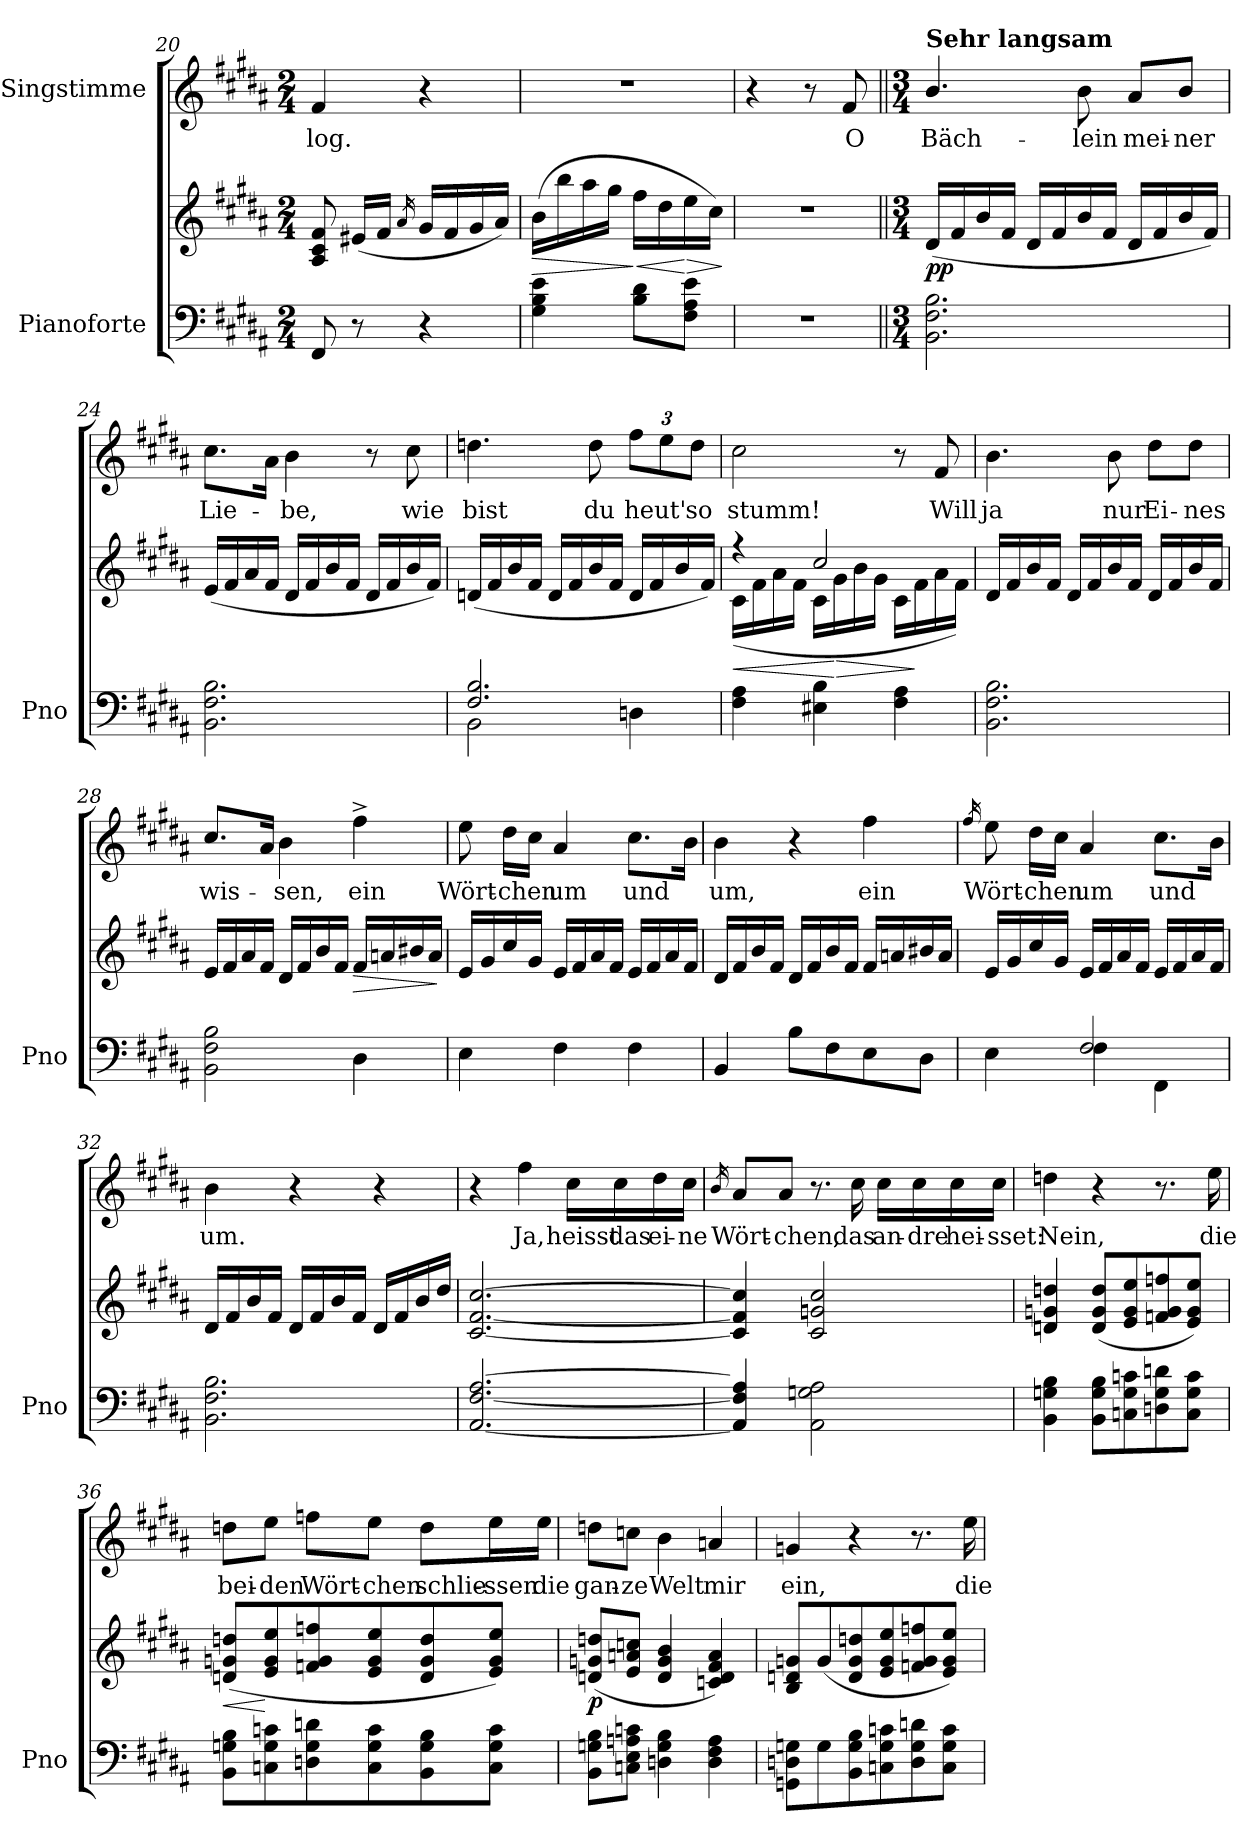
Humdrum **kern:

**kern	**kern	**dynam	**kern	**text
*part2	*part2	*part2	*part1	*part1
*staff3	*staff2	*staff2/3	*staff1	*staff1
*I"Pianoforte	*	*	*I"Singstimme	*
*I'Pno	*	*	*	*
*clefF4	*clefG2	*	*clefG2	*
*k[f#c#g#d#a#]	*k[f#c#g#d#a#]	*	*k[f#c#g#d#a#]	*
*M2/4	*M2/4	*	*M2/4	*
=20	=20	=20	=20	=20
!	!	!	!	!LO:LY:b
8FF#/	8A#/ 8c#/ 8f#/	.	4f#/	log.
8r	(<16e#X/LL	.	.	.
.	16f#/JJ	.	.	.
.	16qa#/	.	.	.
4r	16g#/LL	.	4r	.
.	16f#/	.	.	.
.	16g#/	.	.	.
.	16a#/JJ)	.	.	.
=21	=21	=21	=21	=21
!	!	!LO:HP:b	!	!
4G#\ 4B\ 4e\	(>16b\LL	>	2r	.
.	16bb\	.	.	.
.	16aa#\	.	.	.
.	16gg#\JJ	.	.	.
!	!	!LO:HP:n=1:b	!	!
8B\ 8d#\L	16ff#\LL	] <	.	.
.	16dd#\	.	.	.
!	!	!LO:HP:n=1:b	!	!
8F#\ 8A#\ 8e\J	16ee\	[ >	.	.
.	16cc#\JJ)	.	.	.
.	.	]	.	.
=22	=22	=22	=22	=22
2r	2r	.	4r	.
.	.	.	8r	.
!	!	!	!	!LO:LY:b
.	.	.	8f#/	O
!!LO:PB:g=z
=23||	=23||	=23||	=23||	=23||
*M3/4	*M3/4	*	*M3/4	*
*	*	*	*MM35	*
!	!	!	!LO:TX:a:B:t=Sehr langsam	!
!	!	!LO:DY:b	!	!LO:LY:b
2.BB\ 2.F#\ 2.B\	(<16d#/LL	pp	4.b/	Bäch-
.	16f#/	.	.	.
.	16b/	.	.	.
.	16f#/JJ	.	.	.
.	16d#/LL	.	.	.
.	16f#/	.	.	.
!	!	!	!	!LO:LY:b
.	16b/	.	8b\	-lein
.	16f#/JJ	.	.	.
!	!	!	!	!LO:LY:b
.	16d#/LL	.	8a#/L	mei-
.	16f#/	.	.	.
!	!	!	!	!LO:LY:b
.	16b/	.	8b/J	-ner
.	16f#/JJ)	.	.	.
=24	=24	=24	=24	=24
!	!	!	!	!LO:LY:b
2.BB\ 2.F#\ 2.B\	(<16e/LL	.	8.cc#\L	-Lie-
.	16f#/	.	.	.
.	16a#/	.	.	.
.	16f#/JJ	.	16a#\Jk	.
!	!	!	!	!LO:LY:b
.	16d#/LL	.	4b\	-be,
.	16f#/	.	.	.
.	16b/	.	.	.
.	16f#/JJ	.	.	.
.	16d#/LL	.	8r	.
.	16f#/	.	.	.
!	!	!	!	!LO:LY:b
.	16b/	.	8cc#\	wie
.	16f#/JJ)	.	.	.
=25	=25	=25	=25	=25
*^	*	*	*	*
!	!	!	!	!	!LO:LY:b
2.F#/ 2.B/	2BB\	(<16dn/LL	.	4.ddn\	bist
.	.	16f#/	.	.	.
.	.	16b/	.	.	.
.	.	16f#/JJ	.	.	.
.	.	16d/LL	.	.	.
.	.	16f#/	.	.	.
!	!	!	!	!	!LO:LY:b
.	.	16b/	.	8dd\	du
.	.	16f#/JJ	.	.	.
*	*	*	*	*Xbrackettup	*
!	!	!	!	!	!LO:LY:b
.	4Dn\	16d/LL	.	12ff#\L	heut'
.	.	16f#/	.	.	.
.	.	.	.	12ee\	.
.	.	16b/	.	.	.
!	!	!	!	!	!LO:LY:b
.	.	.	.	12dd\J	so
.	.	16f#/JJ)	.	.	.
*v	*v	*	*	*	*
!!LO:LB:g=z
=26	=26	=26	=26	=26
!	!	!LO:HP:b	!	!LO:LY:b
*	*^	*	*	*
4F#\ 4A#\	4r	(<16c#\LL	<	2cc#\	stumm!
.	.	16f#\	.	.	.
.	.	16a#\	.	.	.
.	.	16f#\JJ	.	.	.
4E#X\ 4B\	2cc#/	16c#\LL	.	.	.
!	!	!	!LO:HP:n=1:b	!	!
.	.	16g#\	[ >	.	.
.	.	16b\	.	.	.
.	.	16g#\JJ	.	.	.
4F#\ 4A#\	.	16c#\LL	.	8r	.
.	.	16f#\	]	.	.
!	!	!	!	!	!LO:LY:b
.	.	16a#\	.	8f#/	Will
.	.	16f#\JJ)	.	.	.
=27	=27	=27	=27	=27	=27
!	!	!	!	!	!LO:LY:b
*	*v	*v	*	*	*
2.BB\ 2.F#\ 2.B\	16d#/LL	.	4.b\	ja
.	16f#/	.	.	.
.	16b/	.	.	.
.	16f#/JJ	.	.	.
.	16d#/LL	.	.	.
.	16f#/	.	.	.
!	!	!	!	!LO:LY:b
.	16b/	.	8b\	nur
.	16f#/JJ	.	.	.
!	!	!	!	!LO:LY:b
.	16d#/LL	.	8dd#\L	Ei-
.	16f#/	.	.	.
!	!	!	!	!LO:LY:b
.	16b/	.	8dd#\J	-nes
.	16f#/JJ	.	.	.
=28	=28	=28	=28	=28
!	!	!	!	!LO:LY:b
2BB\ 2F#\ 2B\	16e/LL	.	8.cc#/L	wis-
.	16f#/	.	.	.
.	16a#/	.	.	.
.	16f#/JJ	.	16a#/Jk	.
!	!	!	!	!LO:LY:b
.	16d#/LL	.	4b\	-sen,
.	16f#/	.	.	.
.	16b/	.	.	.
.	16f#/JJ	.	.	.
!	!	!LO:HP:b	!	!LO:LY:b
4D#\	16f#/LL	>	4ff#^\	ein
.	16an/	.	.	.
.	16b#X/	.	.	.
.	16a/JJ	.	.	.
.	.	]	.	.
=29	=29	=29	=29	=29
!	!	!	!	!LO:LY:b
4E\	16e/LL	.	8ee\	Wört-
.	16g#/	.	.	.
!	!	!	!	!LO:LY:b
.	16cc#/	.	16dd#\LL	-chen
.	16g#/JJ	.	16cc#\JJ	.
!	!	!	!	!LO:LY:b
4F#\	16e/LL	.	4a#/	um
.	16f#/	.	.	.
.	16a#/	.	.	.
.	16f#/JJ	.	.	.
!	!	!	!	!LO:LY:b
4F#\	16e/LL	.	8.cc#\L	und
.	16f#/	.	.	.
.	16a#/	.	.	.
.	16f#/JJ	.	16b\Jk	.
!!LO:LB:g=z
=30	=30	=30	=30	=30
!	!	!	!	!LO:LY:b
4BB/	16d#/LL	.	4b\	um,
.	16f#/	.	.	.
.	16b/	.	.	.
.	16f#/JJ	.	.	.
8B\L	16d#/LL	.	4r	.
.	16f#/	.	.	.
8F#\	16b/	.	.	.
.	16f#/JJ	.	.	.
!	!	!	!	!LO:LY:b
8E\	16f#/LL	.	4ff#\	ein
.	16an/	.	.	.
8D#\J	16b#X/	.	.	.
.	16a/JJ	.	.	.
=31	=31	=31	=31	=31
.	.	.	16qff#/	.
*^	*	*	*	*
!	!	!	!	!	!LO:LY:b
4E\	4ryy	16e/LL	.	8ee\	Wört-
.	.	16g#/	.	.	.
!	!	!	!	!	!LO:LY:b
.	.	16cc#/	.	16dd#\LL	-chen
.	.	16g#/JJ	.	16cc#\JJ	.
!	!	!	!	!	!LO:LY:b
2F#/	4F#\	16e/LL	.	4a#/	um
.	.	16f#/	.	.	.
.	.	16a#/	.	.	.
.	.	16f#/JJ	.	.	.
!	!	!	!	!	!LO:LY:b
.	4FF#\	16e/LL	.	8.cc#\L	und
.	.	16f#/	.	.	.
.	.	16a#/	.	.	.
.	.	16f#/JJ	.	16b\Jk	.
*v	*v	*	*	*	*
=32	=32	=32	=32	=32
!	!	!	!	!LO:LY:b
2.BB\ 2.F#\ 2.B\	16d#/LL	.	4b\	um.
.	16f#/	.	.	.
.	16b/	.	.	.
.	16f#/JJ	.	.	.
.	16d#/LL	.	4r	.
.	16f#/	.	.	.
.	16b/	.	.	.
.	16f#/JJ	.	.	.
.	16d#/LL	.	4r	.
.	16f#/	.	.	.
.	16b/	.	.	.
.	16dd#/JJ	.	.	.
=33	=33	=33	=33	=33
[2.AA#/ [2.F#/ [2.A#/	[2.c#/ [2.f#/ [2.cc#/	.	4r	.
!	!	!	!	!LO:LY:b
.	.	.	4ff#\	Ja,
!	!	!	!	!LO:LY:b
.	.	.	16cc#\LL	heisst
!	!	!	!	!LO:LY:b
.	.	.	16cc#\	das
!	!	!	!	!LO:LY:b
.	.	.	16dd#\	ei-
!	!	!	!	!LO:LY:b
.	.	.	16cc#\JJ	-ne
!!LO:LB:g=z
=34	=34	=34	=34	=34
.	.	.	16qb/	.
!	!	!	!	!LO:LY:b
4AA#/] 4F#/] 4A#/]	4c#/] 4f#/] 4cc#/]	.	8a#/L	Wört-
!	!	!	!	!LO:LY:b
.	.	.	8a#/J	-chen,
2AA#\ 2Gn\ 2A#\	2c#/ 2gn/ 2cc#/	.	8.r	.
!	!	!	!	!LO:LY:b
.	.	.	16cc#\	das
!	!	!	!	!LO:LY:b
.	.	.	16cc#\LL	an-
!	!	!	!	!LO:LY:b
.	.	.	16cc#\	-dre
!	!	!	!	!LO:LY:b
.	.	.	16cc#\	hei-
!	!	!	!	!LO:LY:b
.	.	.	16cc#\JJ	-sset:
=35	=35	=35	=35	=35
!	!	!	!	!LO:LY:b
4BB\ 4Gn\ 4B\	4dn/ 4gn/ 4ddn/	.	4ddn\	Nein,
8BB\ 8G\ 8B\L	(<8d/ 8g/ 8dd/L	.	4r	.
8Cn\ 8G\ 8cn\	8e/ 8g/ 8ee/	.	.	.
8Dn\ 8G\ 8dn\	8fn/ 8g/ 8ffn/	.	8.r	.
8C\ 8G\ 8c\J	8e/ 8g/ 8ee/J)	.	.	.
!	!	!	!	!LO:LY:b
.	.	.	16ee\	die
=36	=36	=36	=36	=36
!	!	!LO:HP:b	!	!LO:LY:b
8BB\ 8Gn\ 8B\L	(<8dn/ 8gn/ 8ddn/L	<	8ddn\L	bei-
!	!	!	!	!LO:LY:b
8Cn\ 8G\ 8cn\	8e/ 8g/ 8ee/	[	8ee\J	-den
!	!	!	!	!LO:LY:b
8Dn\ 8G\ 8dn\	8fn/ 8g/ 8ffn/	.	8ffn\L	Wört-
!	!	!	!	!LO:LY:b
8C\ 8G\ 8c\	8e/ 8g/ 8ee/	.	8ee\J	-chen
!	!	!	!	!LO:LY:b
8BB\ 8G\ 8B\	8d/ 8g/ 8dd/	.	8dd\L	schlie-
!	!	!	!	!LO:LY:b
8C\ 8G\ 8c\J	8e/ 8g/ 8ee/J)	.	16ee\L	-ssen
!	!	!	!	!LO:LY:b
.	.	.	16ee\JJ	die
!!LO:LB:g=z
=37	=37	=37	=37	=37
!	!	!LO:DY:b	!	!LO:LY:b
8BB\ 8Gn\ 8B\L	(<8dn/ 8gn/ 8ddn/L	p	8ddn\L	gan-
!	!	!	!	!LO:LY:b
8Cn\ 8E\ 8An\ 8cn\J	8e/ 8an/ 8ccn/J	.	8ccn\J	-ze
!	!	!	!	!LO:LY:b
4Dn\ 4G\ 4B\	4d/ 4g/ 4b/	.	4b\	Welt
!	!	!	!	!LO:LY:b
4D\ 4F#\ 4A\	4cn/ 4d/ 4f#/ 4a/)	.	4an/	mir
=38	=38	=38	=38	=38
!	!	!	!	!LO:LY:b
8GGn\ 8Dn\ 8Gn\L	8B/ 8dn/ 8gn/L	.	4gn/	ein,
8G\	(<8g/	.	.	.
8BB\ 8G\ 8B\	8d/ 8g/ 8ddn/	.	4r	.
8Cn\ 8G\ 8cn\	8e/ 8g/ 8ee/	.	.	.
8D\ 8G\ 8dn\	8fn/ 8g/ 8ffn/	.	8.r	.
8C\ 8G\ 8c\J	8e/ 8g/ 8ee/J)	.	.	.
!	!	!	!	!LO:LY:b
.	.	.	16ee\	die
=	=	=	=	=
*-	*-	*-	*-	*-
